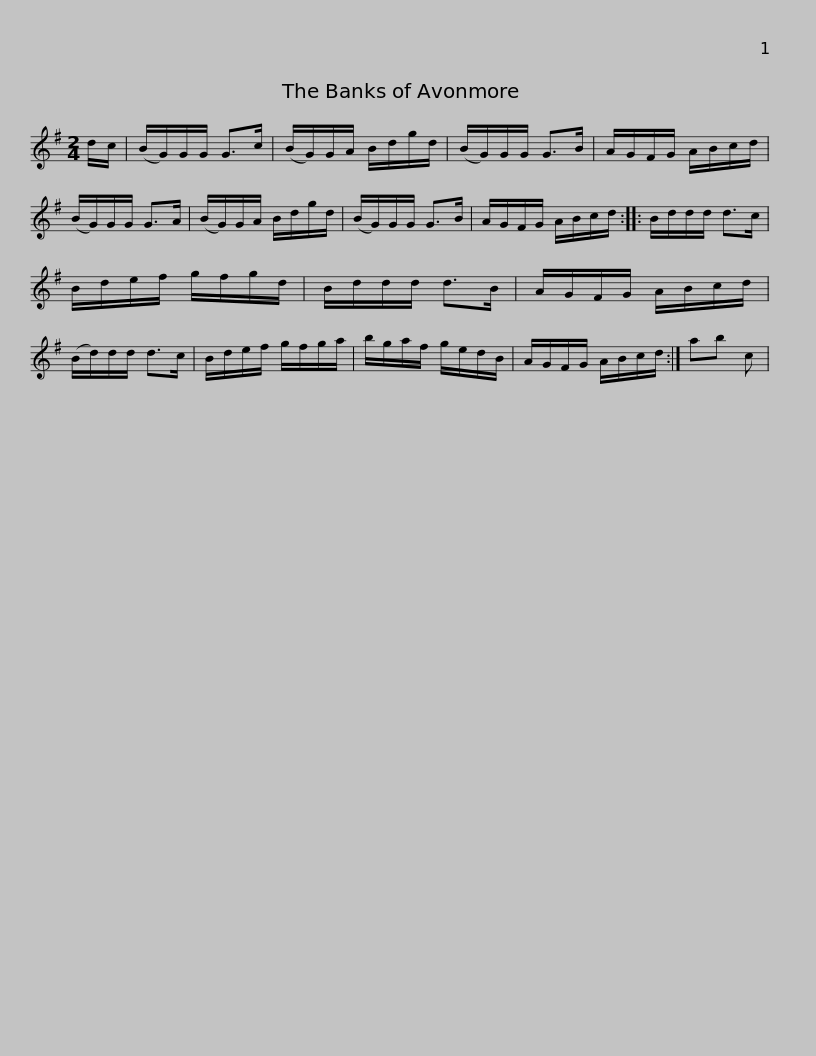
X:1
L:1/8
M:2/4
I:linebreak $
K:G
V:1 treble
V:1
 d/c/ | (B/G/)G/G/ G>c | (B/G/)G/A/ B/d/g/d/ | (B/G/)G/G/ G>B | A/G/F/G/ A/B/c/d/ | %5
 (B/G/)G/G/ G>A | (B/G/)G/A/ B/d/g/d/ |$ (B/G/)G/G/ G>B | A/G/F/G/ A/B/c/d/ :: B/d/d/d/ d>c | %10
 B/d/e/f/ g/f/g/d/ | B/d/d/d/ d>B | A/G/F/G/ A/B/c/d/ |$ (B/d/)d/d/ d>c | B/d/e/f/ g/f/g/a/ | %15
 b/g/a/f/ g/e/d/B/ | A/G/F/G/ A/B/c/d/ :| ab c | %18
